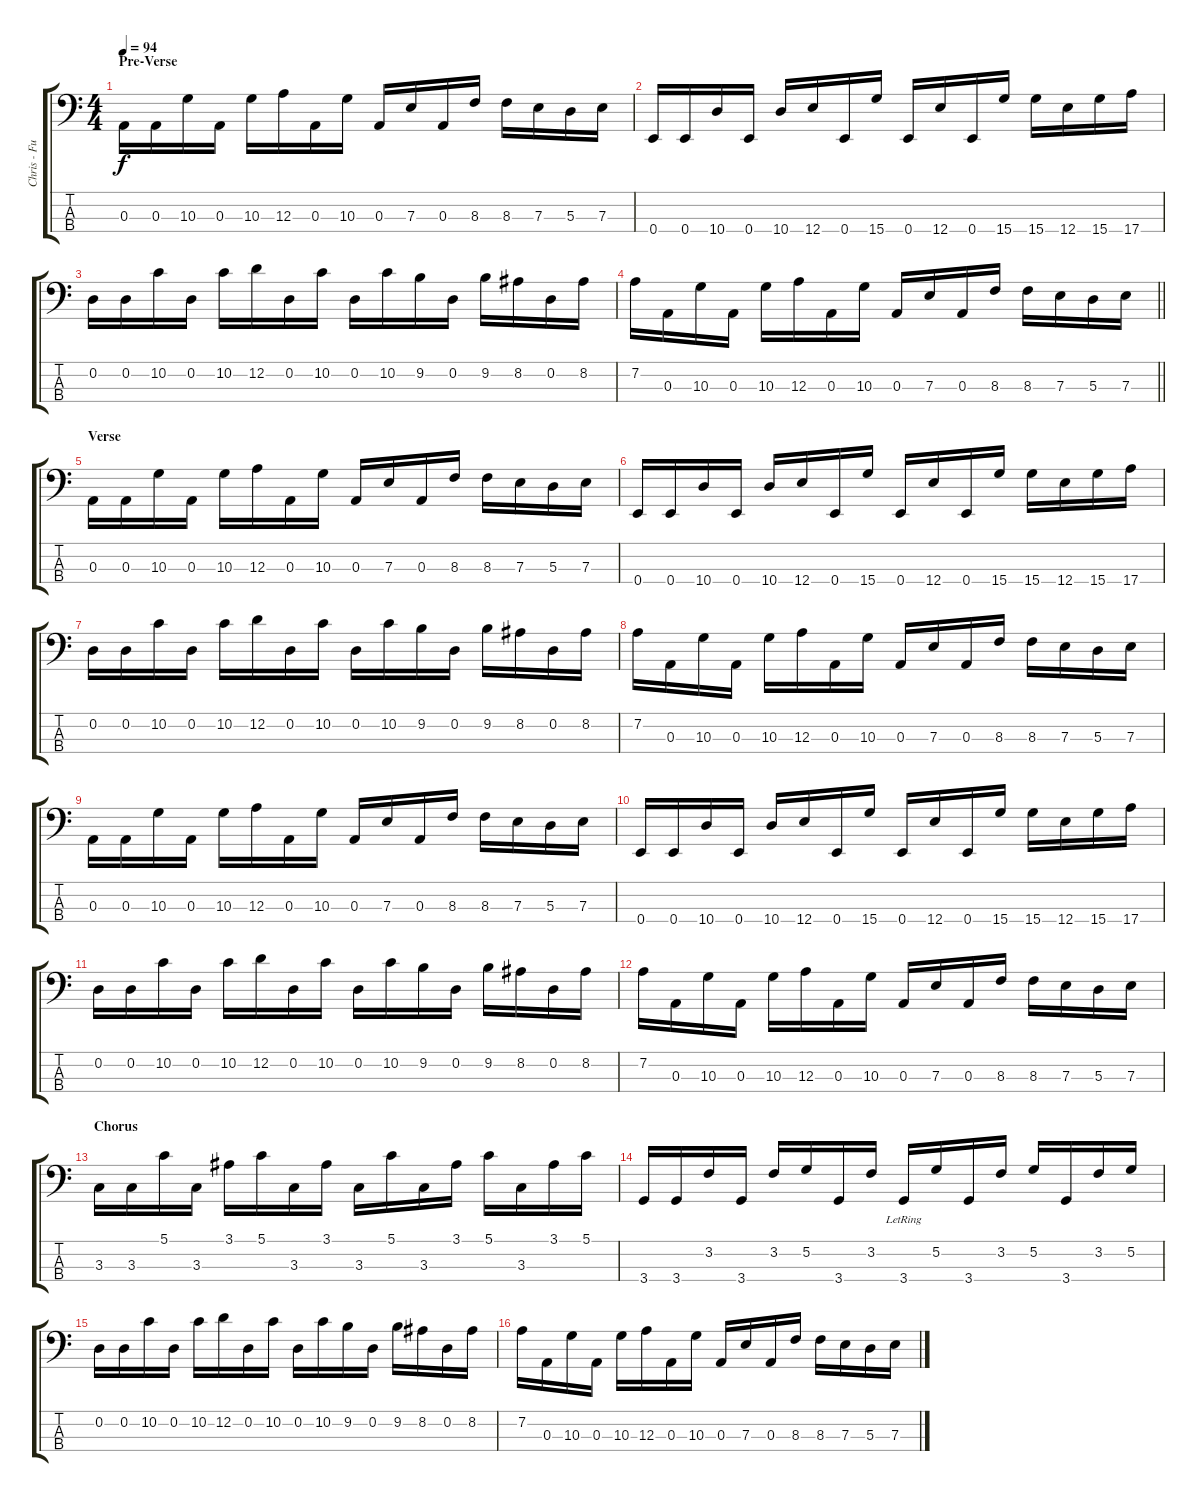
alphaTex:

\track ("Chris - Fuzz Bass 3" "Chris - Fu") {instrument electricbasspick}
\staff {score tabs}
\tuning (G2 D2 A1 E1) {hide}
\ts (4 4)
\section ("" "Pre-Verse")
\tempo 94
\clef f4
\ks c
0.3.16{dy f} 0.3.16 10.3.16 0.3.16 10.3.16 12.3.16 0.3.16 10.3.16 0.3.16 7.3.16 0.3.16 8.3.16 8.3.16 7.3.16 5.3.16 7.3.16 |
0.4.16 0.4.16 10.4.16 0.4.16 10.4.16 12.4.16 0.4.16 15.4.16 0.4.16 12.4.16 0.4.16 15.4.16 15.4.16 12.4.16 15.4.16 17.4.16 |
0.2.16 0.2.16 10.2.16 0.2.16 10.2.16 12.2.16 0.2.16 10.2.16 0.2.16 10.2.16 9.2.16 0.2.16 9.2.16 8.2.16 0.2.16 8.2.16 |
\barLineRight lightlight
7.2.16 0.3.16 10.3.16 0.3.16 10.3.16 12.3.16 0.3.16 10.3.16 0.3.16 7.3.16 0.3.16 8.3.16 8.3.16 7.3.16 5.3.16 7.3.16 |
\section ("" "Verse")
0.3.16 0.3.16 10.3.16 0.3.16 10.3.16 12.3.16 0.3.16 10.3.16 0.3.16 7.3.16 0.3.16 8.3.16 8.3.16 7.3.16 5.3.16 7.3.16 |
0.4.16 0.4.16 10.4.16 0.4.16 10.4.16 12.4.16 0.4.16 15.4.16 0.4.16 12.4.16 0.4.16 15.4.16 15.4.16 12.4.16 15.4.16 17.4.16 |
0.2.16 0.2.16 10.2.16 0.2.16 10.2.16 12.2.16 0.2.16 10.2.16 0.2.16 10.2.16 9.2.16 0.2.16 9.2.16 8.2.16 0.2.16 8.2.16 |
7.2.16 0.3.16 10.3.16 0.3.16 10.3.16 12.3.16 0.3.16 10.3.16 0.3.16 7.3.16 0.3.16 8.3.16 8.3.16 7.3.16 5.3.16 7.3.16 |
0.3.16 0.3.16 10.3.16 0.3.16 10.3.16 12.3.16 0.3.16 10.3.16 0.3.16 7.3.16 0.3.16 8.3.16 8.3.16 7.3.16 5.3.16 7.3.16 |
0.4.16 0.4.16 10.4.16 0.4.16 10.4.16 12.4.16 0.4.16 15.4.16 0.4.16 12.4.16 0.4.16 15.4.16 15.4.16 12.4.16 15.4.16 17.4.16 |
0.2.16 0.2.16 10.2.16 0.2.16 10.2.16 12.2.16 0.2.16 10.2.16 0.2.16 10.2.16 9.2.16 0.2.16 9.2.16 8.2.16 0.2.16 8.2.16 |
7.2.16 0.3.16 10.3.16 0.3.16 10.3.16 12.3.16 0.3.16 10.3.16 0.3.16 7.3.16 0.3.16 8.3.16 8.3.16 7.3.16 5.3.16 7.3.16 |
\section ("" "Chorus")
3.3.16 3.3.16 5.1.16 3.3.16 3.1.16 5.1.16 3.3.16 3.1.16 3.3.16 5.1.16 3.3.16 3.1.16 5.1.16 3.3.16 3.1.16 5.1.16 |
3.4.16 3.4.16 3.2.16 3.4.16 3.2.16 5.2.16 3.4.16 3.2.16 3.4{lr}.16 5.2.16 3.4.16 3.2.16 5.2.16 3.4.16 3.2.16 5.2.16 |
0.2.16 0.2.16 10.2.16 0.2.16 10.2.16 12.2.16 0.2.16 10.2.16 0.2.16 10.2.16 9.2.16 0.2.16 9.2.16 8.2.16 0.2.16 8.2.16 |
7.2.16 0.3.16 10.3.16 0.3.16 10.3.16 12.3.16 0.3.16 10.3.16 0.3.16 7.3.16 0.3.16 8.3.16 8.3.16 7.3.16 5.3.16 7.3.16
